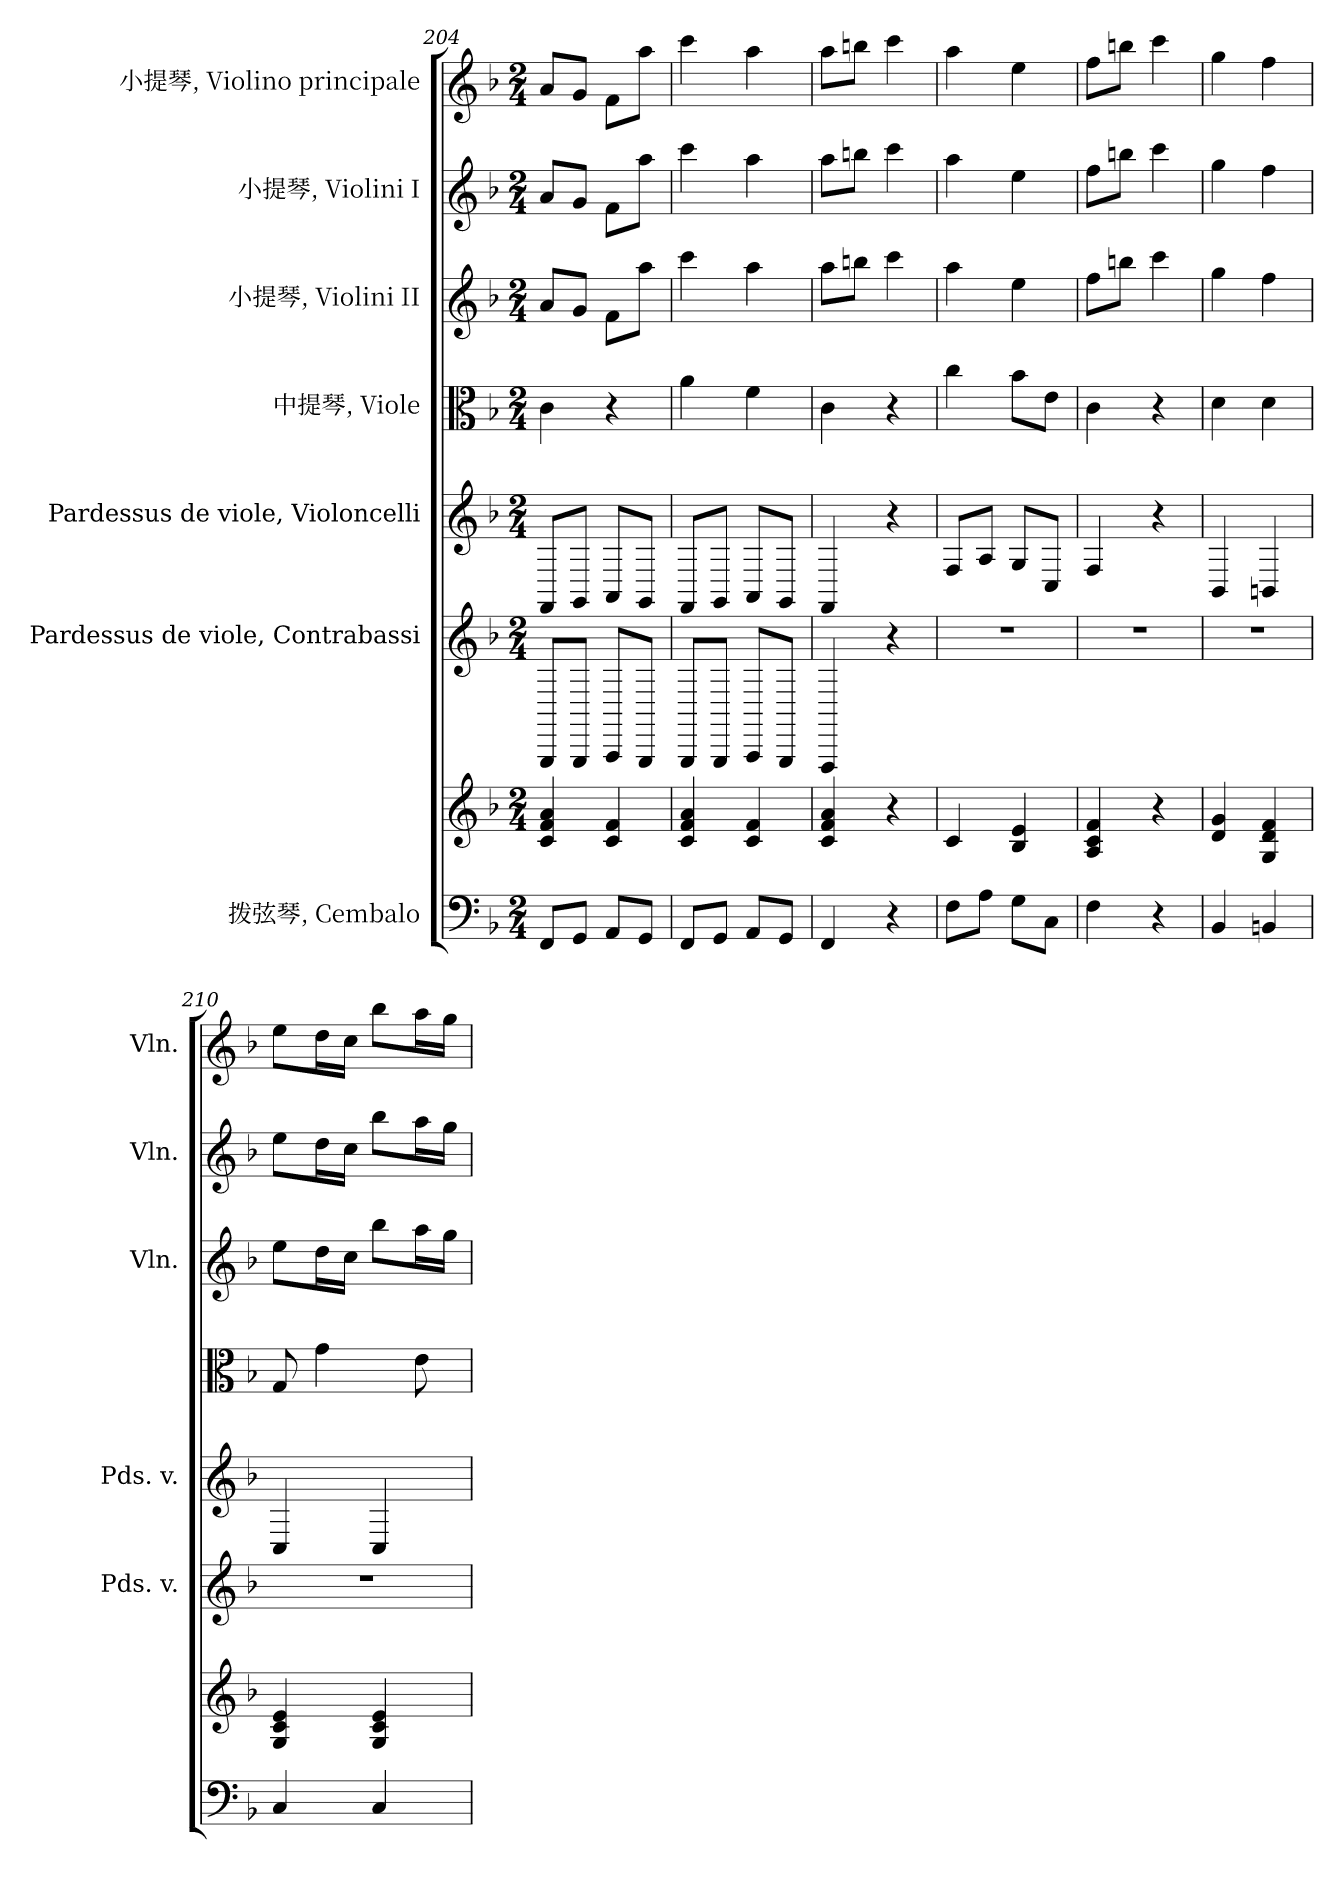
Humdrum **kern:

**kern	**kern	**kern	**kern	**kern	**kern	**kern	**kern
*part7	*part7	*part6	*part5	*part4	*part3	*part2	*part1
*staff8	*staff7	*staff6	*staff5	*staff4	*staff3	*staff2	*staff1
*I"拨弦琴, Cembalo	*	*I"Pardessus de viole, Contrabassi	*I"Pardessus de viole, Violoncelli	*I"中提琴, Viole	*I"小提琴, Violini II	*I"小提琴, Violini I	*I"小提琴, Violino principale
*	*	*I'Pds. v.	*I'Pds. v.	*	*I'Vln.	*I'Vln.	*I'Vln.
*clefF4	*clefG2	*clefG2	*clefG2	*clefC3	*clefG2	*clefG2	*clefG2
*k[b-]	*k[b-]	*k[b-]	*k[b-]	*k[b-]	*k[b-]	*k[b-]	*k[b-]
*M2/4	*M2/4	*M2/4	*M2/4	*M2/4	*M2/4	*M2/4	*M2/4
=204	=204	=204	=204	=204	=204	=204	=204
8FF/L	4c/ 4f/ 4a/	8GGG/L	8FF/L	4c\	8a/L	8a/L	8a/L
8GG/J	.	8GGG/J	8GG/J	.	8g/J	8g/J	8g/J
8AA/L	4c/ 4f/	8AAA/L	8AA/L	4r	8f\L	8f\L	8f\L
8GG/J	.	8GGG/J	8GG/J	.	8aa\J	8aa\J	8aa\J
=205	=205	=205	=205	=205	=205	=205	=205
8FF/L	4c/ 4f/ 4a/	8GGG/L	8FF/L	4a\	4ccc\	4ccc\	4ccc\
8GG/J	.	8GGG/J	8GG/J	.	.	.	.
8AA/L	4c/ 4f/	8AAA/L	8AA/L	4f\	4aa\	4aa\	4aa\
8GG/J	.	8GGG/J	8GG/J	.	.	.	.
=206	=206	=206	=206	=206	=206	=206	=206
4FF/	4c/ 4f/ 4a/	4FFF/	4FF/	4c\	8aa\L	8aa\L	8aa\L
.	.	.	.	.	8bbn\J	8bbn\J	8bbn\J
4r	4r	4r	4r	4r	4ccc\	4ccc\	4ccc\
=207	=207	=207	=207	=207	=207	=207	=207
8F\L	4c/	2r	8F/L	4cc\	4aa\	4aa\	4aa\
8A\J	.	.	8A/J	.	.	.	.
8G\L	4B-/ 4e/	.	8G/L	8b-\L	4ee\	4ee\	4ee\
8C\J	.	.	8C/J	8e\J	.	.	.
!!LO:PB:g=z
=208	=208	=208	=208	=208	=208	=208	=208
4F\	4A/ 4c/ 4f/	2r	4F/	4c\	8ff\L	8ff\L	8ff\L
.	.	.	.	.	8bbn\J	8bbn\J	8bbn\J
4r	4r	.	4r	4r	4ccc\	4ccc\	4ccc\
=209	=209	=209	=209	=209	=209	=209	=209
4BB-/	4d/ 4g/	2r	4BB-/	4d\	4gg\	4gg\	4gg\
4BBn/	4G/ 4d/ 4f/	.	4BBn/	4d\	4ff\	4ff\	4ff\
=210	=210	=210	=210	=210	=210	=210	=210
4C/	4G/ 4c/ 4e/	2r	4C/	8G/	8ee\L	8ee\L	8ee\L
.	.	.	.	4g\	16dd\L	16dd\L	16dd\L
.	.	.	.	.	16cc\JJ	16cc\JJ	16cc\JJ
4C/	4G/ 4c/ 4e/	.	4C/	.	8bb-\L	8bb-\L	8bb-\L
.	.	.	.	8e\	16aa\L	16aa\L	16aa\L
.	.	.	.	.	16gg\JJ	16gg\JJ	16gg\JJ
=	=	=	=	=	=	=	=
*-	*-	*-	*-	*-	*-	*-	*-
